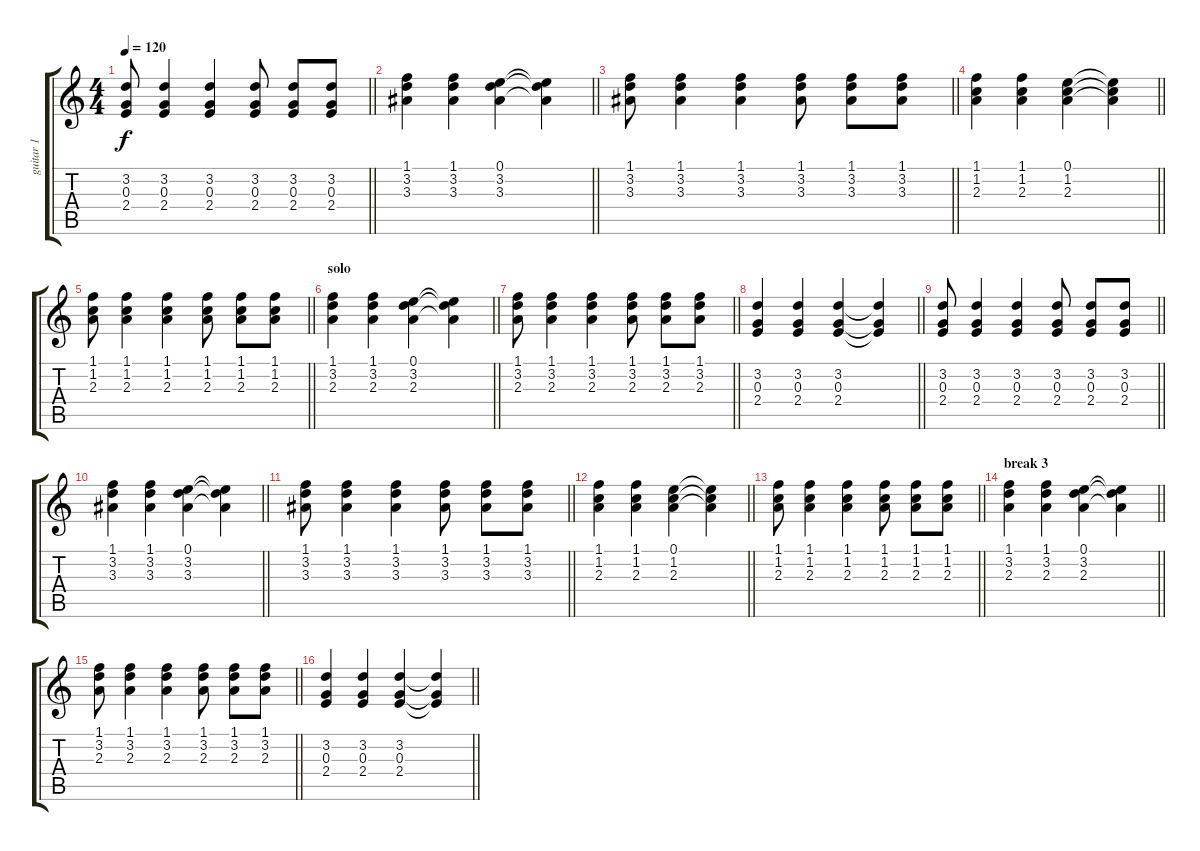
\track ("guitar 1" "guitar 1") {instrument overdrivenguitar}
\staff {score tabs}
\tuning (E4 B3 G3 D3 A2 E2) {hide}
\ts (4 4)
\tempo 120
\clef g2
\barLineRight lightlight
\ks c
(3.2 0.3 2.4).8{dy f} (3.2 0.3 2.4).4 (3.2 0.3 2.4).4 (3.2 0.3 2.4).8 (3.2 0.3 2.4).8 (3.2 0.3 2.4).8 |
\barLineRight lightlight
(1.1 3.2 3.3).4 (1.1 3.2 3.3).4 (0.1 3.2 3.3).4 (0.1{t} 3.2{t} 3.3{t}).4 |
\barLineRight lightlight
(1.1 3.2 3.3).8 (1.1 3.2 3.3).4 (1.1 3.2 3.3).4 (1.1 3.2 3.3).8 (1.1 3.2 3.3).8 (1.1 3.2 3.3).8 |
\barLineRight lightlight
(1.1 1.2 2.3).4 (1.1 1.2 2.3).4 (0.1 1.2 2.3).4 (0.1{t} 1.2{t} 2.3{t}).4 |
\barLineRight lightlight
(1.1 1.2 2.3).8 (1.1 1.2 2.3).4 (1.1 1.2 2.3).4 (1.1 1.2 2.3).8 (1.1 1.2 2.3).8 (1.1 1.2 2.3).8 |
\section ("" "solo")
\barLineRight lightlight
(1.1 3.2 2.3).4 (1.1 3.2 2.3).4 (0.1 3.2 2.3).4 (0.1{t} 3.2{t} 2.3{t}).4 |
\barLineRight lightlight
(1.1 3.2 2.3).8 (1.1 3.2 2.3).4 (1.1 3.2 2.3).4 (1.1 3.2 2.3).8 (1.1 3.2 2.3).8 (1.1 3.2 2.3).8 |
\barLineRight lightlight
(3.2 0.3 2.4).4 (3.2 0.3 2.4).4 (3.2 0.3 2.4).4 (3.2{t} 0.3{t} 2.4{t}).4 |
\barLineRight lightlight
(3.2 0.3 2.4).8 (3.2 0.3 2.4).4 (3.2 0.3 2.4).4 (3.2 0.3 2.4).8 (3.2 0.3 2.4).8 (3.2 0.3 2.4).8 |
\barLineRight lightlight
(1.1 3.2 3.3).4 (1.1 3.2 3.3).4 (0.1 3.2 3.3).4 (0.1{t} 3.2{t} 3.3{t}).4 |
\barLineRight lightlight
(1.1 3.2 3.3).8 (1.1 3.2 3.3).4 (1.1 3.2 3.3).4 (1.1 3.2 3.3).8 (1.1 3.2 3.3).8 (1.1 3.2 3.3).8 |
\barLineRight lightlight
(1.1 1.2 2.3).4 (1.1 1.2 2.3).4 (0.1 1.2 2.3).4 (0.1{t} 1.2{t} 2.3{t}).4 |
\barLineRight lightlight
(1.1 1.2 2.3).8 (1.1 1.2 2.3).4 (1.1 1.2 2.3).4 (1.1 1.2 2.3).8 (1.1 1.2 2.3).8 (1.1 1.2 2.3).8 |
\section ("" "break 3")
\barLineRight lightlight
(1.1 3.2 2.3).4{volume 14 balance 8 instrument electricguitarjazz} (1.1 3.2 2.3).4 (0.1 3.2 2.3).4 (0.1{t} 3.2{t} 2.3{t}).4 |
\barLineRight lightlight
(1.1 3.2 2.3).8 (1.1 3.2 2.3).4 (1.1 3.2 2.3).4 (1.1 3.2 2.3).8 (1.1 3.2 2.3).8 (1.1 3.2 2.3).8 |
\barLineRight lightlight
(3.2 0.3 2.4).4 (3.2 0.3 2.4).4 (3.2 0.3 2.4).4 (3.2{t} 0.3{t} 2.4{t}).4
